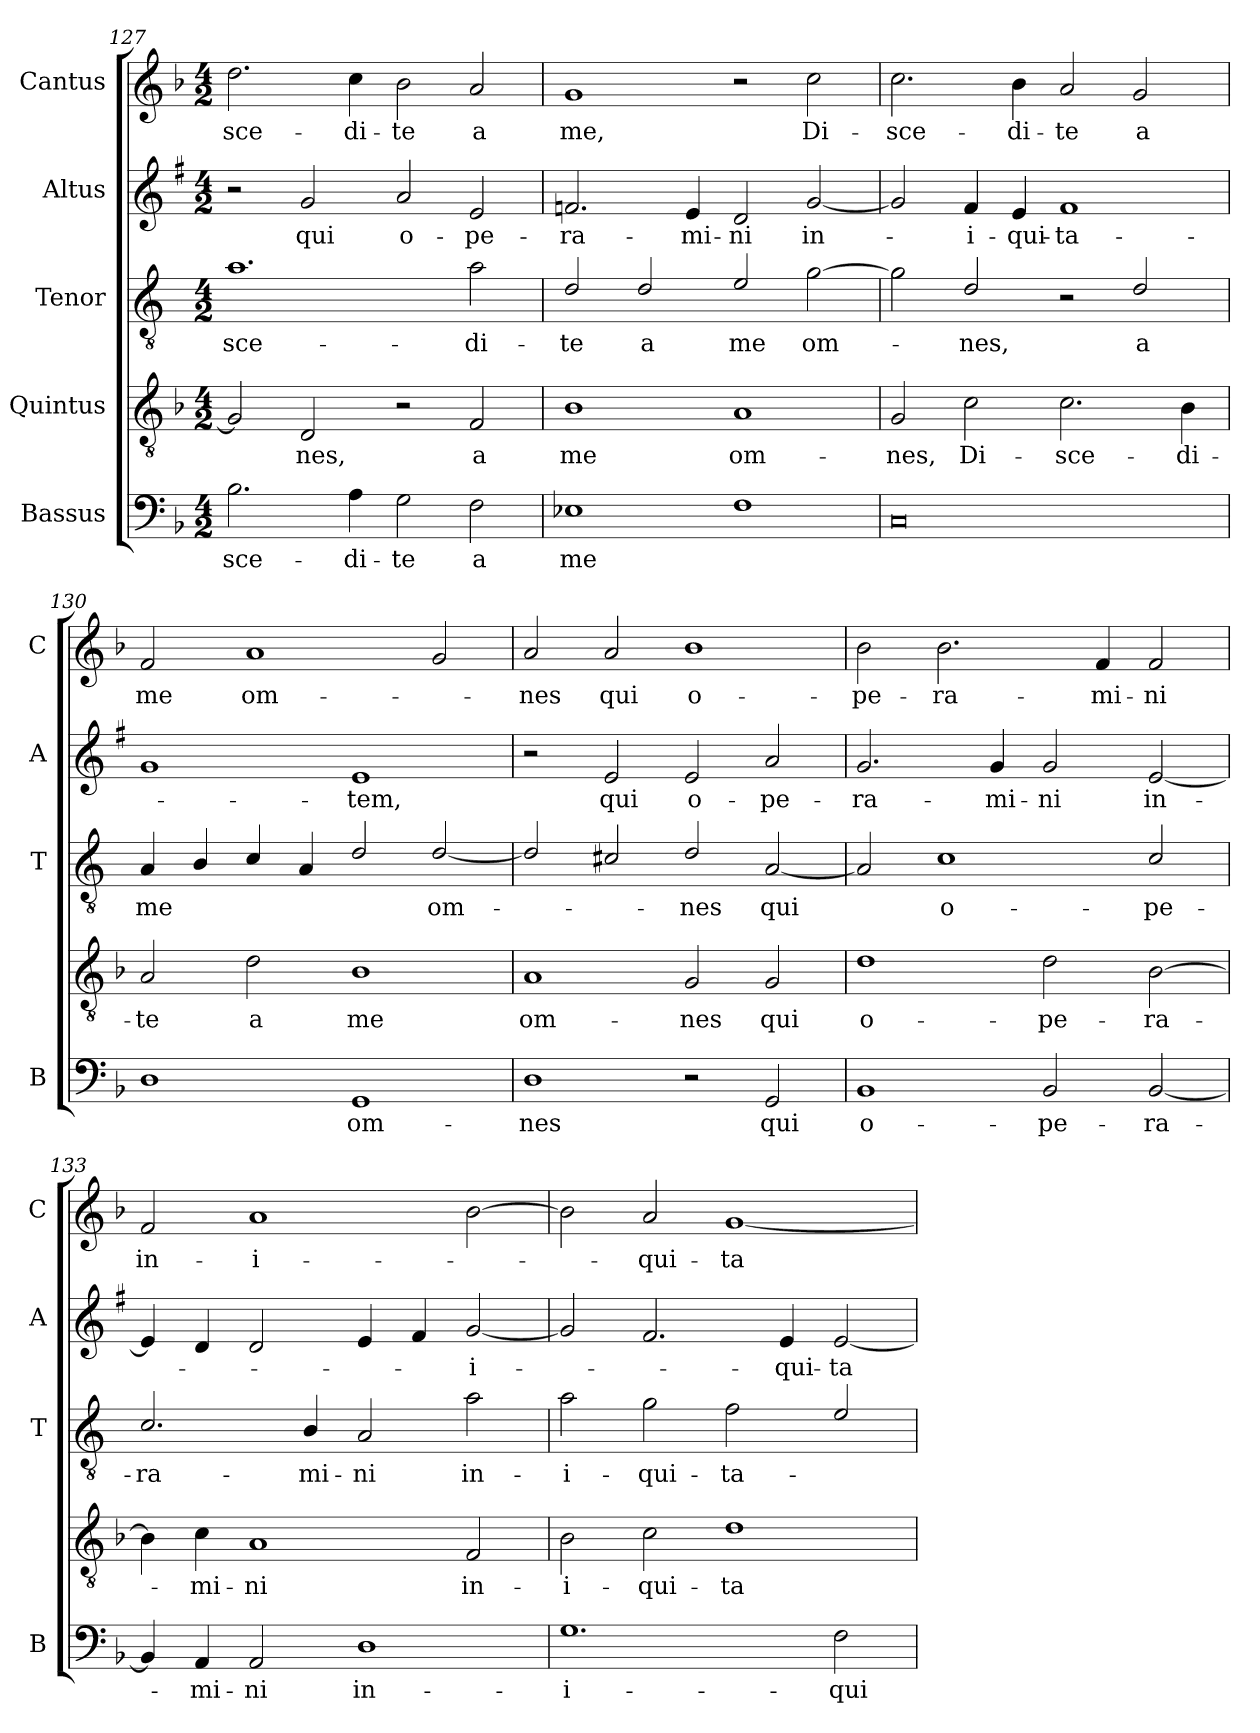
**kern	**text	**kern	**text	**kern	**text	**kern	**text	**kern	**text
*part5	*part5	*part4	*part4	*part3	*part3	*part2	*part2	*part1	*part1
*staff5	*staff5	*staff4	*staff4	*staff3	*staff3	*staff2	*staff2	*staff1	*staff1
*I"Bassus	*	*I"Quintus	*	*I"Tenor	*	*I"Altus	*	*I"Cantus	*
*I'B	*	*	*	*I'T	*	*I'A	*	*I'C	*
*clefF4	*	*clefGv2	*	*clefGv2	*	*clefG2	*	*clefG2	*
*	*	*	*	*ITrd4c7	*	*ITrd1c2	*	*	*
*k[b-]	*	*k[b-]	*	*k[b-]	*	*k[b-]	*	*k[b-]	*
*F:	*	*F:	*	*F:	*	*F:	*	*F:	*
*M4/2	*	*M4/2	*	*M4/2	*	*M4/2	*	*M4/2	*
=127	=127	=127	=127	=127	=127	=127	=127	=127	=127
!	!LO:LY:b	!	!	!	!LO:LY:b	!	!	!	!LO:LY:b
2.B-\	-sce-	2G/]	.	1.d	-sce-	2r	.	2.dd\	-sce-
!	!	!	!LO:LY:b	!	!	!	!LO:LY:b	!	!
.	.	2D/	-nes,	.	.	2f/	qui	.	.
!	!LO:LY:b	!	!	!	!	!	!	!	!LO:LY:b
4A\	-di-	.	.	.	.	.	.	4cc\	-di-
!	!LO:LY:b	!	!	!	!	!	!LO:LY:b	!	!LO:LY:b
2G\	-te	2r	.	.	.	2g/	o-	2b-\	-te
!	!LO:LY:b	!	!LO:LY:b	!	!LO:LY:b	!	!LO:LY:b	!	!LO:LY:b
2F\	a	2F/	a	2d\	-di-	2d/	-pe-	2a/	a
=128	=128	=128	=128	=128	=128	=128	=128	=128	=128
!	!LO:LY:b	!	!LO:LY:b	!	!LO:LY:b	!	!LO:LY:b	!	!LO:LY:b
1E-X	me	1B-	me	2G/	-te	2.e-X/	-ra-	1g	me,
!	!	!	!	!	!LO:LY:b	!	!	!	!
.	.	.	.	2G/	a	.	.	.	.
!	!	!	!	!	!	!	!LO:LY:b	!	!
.	.	.	.	.	.	4d/	-mi-	.	.
!	!	!	!LO:LY:b	!	!LO:LY:b	!	!LO:LY:b	!	!
1F	.	1A	om-	2A/	me	2c/	-ni	2r	.
!	!	!	!	!	!LO:LY:b	!	!LO:LY:b	!	!LO:LY:b
.	.	.	.	[2c\	om-	[2f/	in-	2cc\	Di-
=129	=129	=129	=129	=129	=129	=129	=129	=129	=129
!	!	!	!LO:LY:b	!	!	!	!	!	!LO:LY:b
0C	.	2G/	-nes,	2c\]	.	2f/]	.	2.cc\	-sce-
!	!	!	!LO:LY:b	!	!LO:LY:b	!	!LO:LY:b	!	!
.	.	2c\	Di-	2G/	-nes,	4e/	-i-	.	.
!	!	!	!	!	!	!	!LO:LY:b	!	!LO:LY:b
.	.	.	.	.	.	4d/	-qui-	4b-\	-di-
!	!	!	!LO:LY:b	!	!	!	!LO:LY:b	!	!LO:LY:b
.	.	2.c\	-sce-	2r	.	1e	-ta-	2a/	-te
!	!	!	!	!	!LO:LY:b	!	!	!	!LO:LY:b
.	.	.	.	2G/	a	.	.	2g/	a
!	!	!	!LO:LY:b	!	!	!	!	!	!
.	.	4B-\	-di-	.	.	.	.	.	.
=130	=130	=130	=130	=130	=130	=130	=130	=130	=130
!	!	!	!LO:LY:b	!	!LO:LY:b	!	!	!	!LO:LY:b
1D	.	2A/	-te	4D/	me	1f	.	2f/	me
.	.	.	.	4E/	.	.	.	.	.
!	!	!	!LO:LY:b	!	!	!	!	!	!LO:LY:b
.	.	2d\	a	4F/	.	.	.	1a	om-
.	.	.	.	4D/	.	.	.	.	.
!	!LO:LY:b	!	!LO:LY:b	!	!	!	!LO:LY:b	!	!
1GG	om-	1B-	me	2G/	.	1d	-tem,	.	.
!	!	!	!	!	!LO:LY:b	!	!	!	!
.	.	.	.	[2G/	om-	.	.	2g/	.
=131	=131	=131	=131	=131	=131	=131	=131	=131	=131
!	!LO:LY:b	!	!LO:LY:b	!	!	!	!	!	!LO:LY:b
1D	-nes	1A	om-	2G/]	.	2r	.	2a/	-nes
!	!	!	!	!	!	!	!LO:LY:b	!	!LO:LY:b
.	.	.	.	2F#X/	.	2d/	qui	2a/	qui
!	!	!	!LO:LY:b	!	!LO:LY:b	!	!LO:LY:b	!	!LO:LY:b
2r	.	2G/	-nes	2G/	-nes	2d/	o-	1b-	o-
!	!LO:LY:b	!	!LO:LY:b	!	!LO:LY:b	!	!LO:LY:b	!	!
2GG/	qui	2G/	qui	[2D/	qui	2g/	-pe-	.	.
!!LO:LB:g=z
=132	=132	=132	=132	=132	=132	=132	=132	=132	=132
!	!LO:LY:b	!	!LO:LY:b	!	!	!	!LO:LY:b	!	!LO:LY:b
1BB-	o-	1d	o-	2D/]	.	2.f/	-ra-	2b-\	-pe-
!	!	!	!	!	!LO:LY:b	!	!	!	!LO:LY:b
.	.	.	.	1F	o-	.	.	2.b-\	-ra-
!	!	!	!	!	!	!	!LO:LY:b	!	!
.	.	.	.	.	.	4f/	-mi-	.	.
!	!LO:LY:b	!	!LO:LY:b	!	!	!	!LO:LY:b	!	!
2BB-/	-pe-	2d\	-pe-	.	.	2f/	-ni	.	.
!	!	!	!	!	!	!	!	!	!LO:LY:b
.	.	.	.	.	.	.	.	4f/	-mi-
!	!LO:LY:b	!	!LO:LY:b	!	!LO:LY:b	!	!LO:LY:b	!	!LO:LY:b
[2BB-/	-ra-	[2B-\	-ra-	2F/	-pe-	[2d/	in-	2f/	-ni
=133	=133	=133	=133	=133	=133	=133	=133	=133	=133
!	!	!	!	!	!LO:LY:b	!	!	!	!LO:LY:b
4BB-/]	.	4B-\]	.	2.F/	-ra-	4d/]	.	2f/	in-
!	!LO:LY:b	!	!LO:LY:b	!	!	!	!	!	!
4AA/	-mi-	4c\	-mi-	.	.	4c/	.	.	.
!	!LO:LY:b	!	!LO:LY:b	!	!	!	!	!	!LO:LY:b
2AA/	-ni	1A	-ni	.	.	2c/	.	1a	-i-
!	!	!	!	!	!LO:LY:b	!	!	!	!
.	.	.	.	4E/	-mi-	.	.	.	.
!	!LO:LY:b	!	!	!	!LO:LY:b	!	!	!	!
1D	in-	.	.	2D/	-ni	4d/	.	.	.
.	.	.	.	.	.	4e/	.	.	.
!	!	!	!LO:LY:b	!	!LO:LY:b	!	!LO:LY:b	!	!
.	.	2F/	in-	2d\	in-	[2f/	-i-	[2b-\	.
=134	=134	=134	=134	=134	=134	=134	=134	=134	=134
!	!LO:LY:b	!	!LO:LY:b	!	!LO:LY:b	!	!	!	!
1.G	-i-	2B-\	-i-	2d\	-i-	2f/]	.	2b-\]	.
!	!	!	!LO:LY:b	!	!LO:LY:b	!	!	!	!LO:LY:b
.	.	2c\	-qui-	2c\	-qui-	2.e/	.	2a/	-qui-
!	!	!	!LO:LY:b	!	!LO:LY:b	!	!	!	!LO:LY:b
.	.	1d	-ta-	2B-\	-ta-	.	.	[1g	-ta-
!	!	!	!	!	!	!	!LO:LY:b	!	!
.	.	.	.	.	.	4d/	-qui-	.	.
!	!LO:LY:b	!	!	!	!	!	!LO:LY:b	!	!
2F\	-qui-	.	.	2A/	.	[2d/	-ta-	.	.
=	=	=	=	=	=	=	=	=	=
*-	*-	*-	*-	*-	*-	*-	*-	*-	*-
